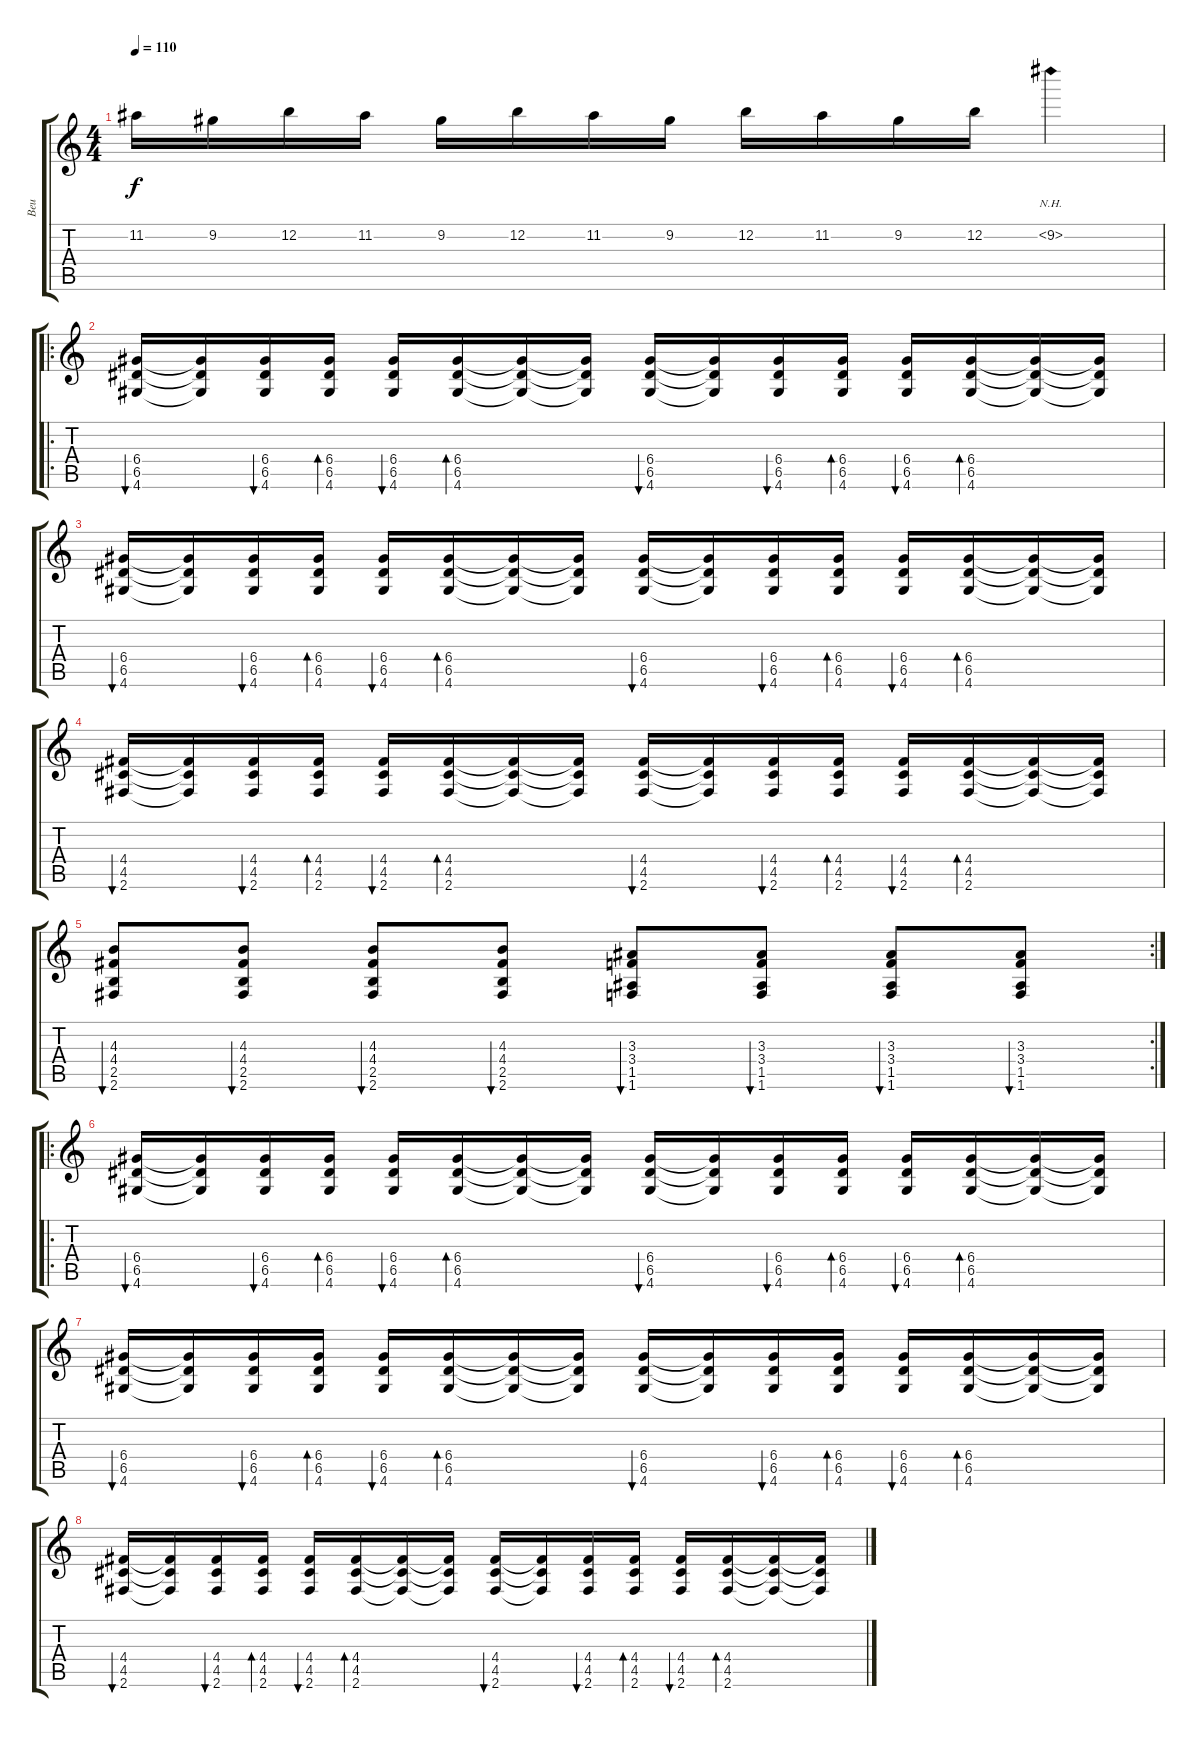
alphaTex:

\track ("Beu" "Beu") {instrument electricguitarmuted}
\staff {score tabs}
\tuning (E4 B3 G3 D3 A2 E2) {hide}
\ts (4 4)
\tempo 110
\clef g2
\ks c
11.2.16{dy f} 9.2.16 12.2.16 11.2.16 9.2.16 12.2.16 11.2.16 9.2.16 12.2.16 11.2.16 9.2.16 12.2.16 9.2{nh}.4{volume 13} |
\ro
(6.4 6.5 4.6).16{bu 60 instrument distortionguitar} (6.4{t} 6.5{t} 4.6{t}).16 (6.4 6.5 4.6).16{bu 60} (6.4 6.5 4.6).16{bd 60} (6.4 6.5 4.6).16{bu 60} (6.4 6.5 4.6).16{bd 60} (6.4{t} 6.5{t} 4.6{t}).16 (6.4{t} 6.5{t} 4.6{t}).16 (6.4 6.5 4.6).16{bu 60} (6.4{t} 6.5{t} 4.6{t}).16 (6.4 6.5 4.6).16{bu 60} (6.4 6.5 4.6).16{bd 60} (6.4 6.5 4.6).16{bu 60} (6.4 6.5 4.6).16{bd 60} (6.4{t} 6.5{t} 4.6{t}).16 (6.4{t} 6.5{t} 4.6{t}).16 |
(6.4 6.5 4.6).16{bu 60} (6.4{t} 6.5{t} 4.6{t}).16 (6.4 6.5 4.6).16{bu 60} (6.4 6.5 4.6).16{bd 60} (6.4 6.5 4.6).16{bu 60} (6.4 6.5 4.6).16{bd 60} (6.4{t} 6.5{t} 4.6{t}).16 (6.4{t} 6.5{t} 4.6{t}).16 (6.4 6.5 4.6).16{bu 60} (6.4{t} 6.5{t} 4.6{t}).16 (6.4 6.5 4.6).16{bu 60} (6.4 6.5 4.6).16{bd 60} (6.4 6.5 4.6).16{bu 60} (6.4 6.5 4.6).16{bd 60} (6.4{t} 6.5{t} 4.6{t}).16 (6.4{t} 6.5{t} 4.6{t}).16 |
(4.4 4.5 2.6).16{bu 60} (4.4{t} 4.5{t} 2.6{t}).16 (4.4 4.5 2.6).16{bu 60} (4.4 4.5 2.6).16{bd 60} (4.4 4.5 2.6).16{bu 60} (4.4 4.5 2.6).16{bd 60} (4.4{t} 4.5{t} 2.6{t}).16 (4.4{t} 4.5{t} 2.6{t}).16 (4.4 4.5 2.6).16{bu 60} (4.4{t} 4.5{t} 2.6{t}).16 (4.4 4.5 2.6).16{bu 60} (4.4 4.5 2.6).16{bd 60} (4.4 4.5 2.6).16{bu 60} (4.4 4.5 2.6).16{bd 60} (4.4{t} 4.5{t} 2.6{t}).16 (4.4{t} 4.5{t} 2.6{t}).16 |
\rc 2
(4.3 4.4 2.5 2.6).8{bu 60} (4.3 4.4 2.5 2.6).8{bu 60} (4.3 4.4 2.5 2.6).8{bu 60} (4.3 4.4 2.5 2.6).8{bu 60} (3.3 3.4 1.5 1.6).8{bu 60} (3.3 3.4 1.5 1.6).8{bu 60} (3.3 3.4 1.5 1.6).8{bu 60} (3.3 3.4 1.5 1.6).8{bu 60} |
\ro
(6.4 6.5 4.6).16{bu 60 instrument distortionguitar} (6.4{t} 6.5{t} 4.6{t}).16 (6.4 6.5 4.6).16{bu 60} (6.4 6.5 4.6).16{bd 60} (6.4 6.5 4.6).16{bu 60} (6.4 6.5 4.6).16{bd 60} (6.4{t} 6.5{t} 4.6{t}).16 (6.4{t} 6.5{t} 4.6{t}).16 (6.4 6.5 4.6).16{bu 60} (6.4{t} 6.5{t} 4.6{t}).16 (6.4 6.5 4.6).16{bu 60} (6.4 6.5 4.6).16{bd 60} (6.4 6.5 4.6).16{bu 60} (6.4 6.5 4.6).16{bd 60} (6.4{t} 6.5{t} 4.6{t}).16 (6.4{t} 6.5{t} 4.6{t}).16 |
(6.4 6.5 4.6).16{bu 60} (6.4{t} 6.5{t} 4.6{t}).16 (6.4 6.5 4.6).16{bu 60} (6.4 6.5 4.6).16{bd 60} (6.4 6.5 4.6).16{bu 60} (6.4 6.5 4.6).16{bd 60} (6.4{t} 6.5{t} 4.6{t}).16 (6.4{t} 6.5{t} 4.6{t}).16 (6.4 6.5 4.6).16{bu 60} (6.4{t} 6.5{t} 4.6{t}).16 (6.4 6.5 4.6).16{bu 60} (6.4 6.5 4.6).16{bd 60} (6.4 6.5 4.6).16{bu 60} (6.4 6.5 4.6).16{bd 60} (6.4{t} 6.5{t} 4.6{t}).16 (6.4{t} 6.5{t} 4.6{t}).16 |
(4.4 4.5 2.6).16{bu 60} (4.4{t} 4.5{t} 2.6{t}).16 (4.4 4.5 2.6).16{bu 60} (4.4 4.5 2.6).16{bd 60} (4.4 4.5 2.6).16{bu 60} (4.4 4.5 2.6).16{bd 60} (4.4{t} 4.5{t} 2.6{t}).16 (4.4{t} 4.5{t} 2.6{t}).16 (4.4 4.5 2.6).16{bu 60} (4.4{t} 4.5{t} 2.6{t}).16 (4.4 4.5 2.6).16{bu 60} (4.4 4.5 2.6).16{bd 60} (4.4 4.5 2.6).16{bu 60} (4.4 4.5 2.6).16{bd 60} (4.4{t} 4.5{t} 2.6{t}).16 (4.4{t} 4.5{t} 2.6{t}).16
